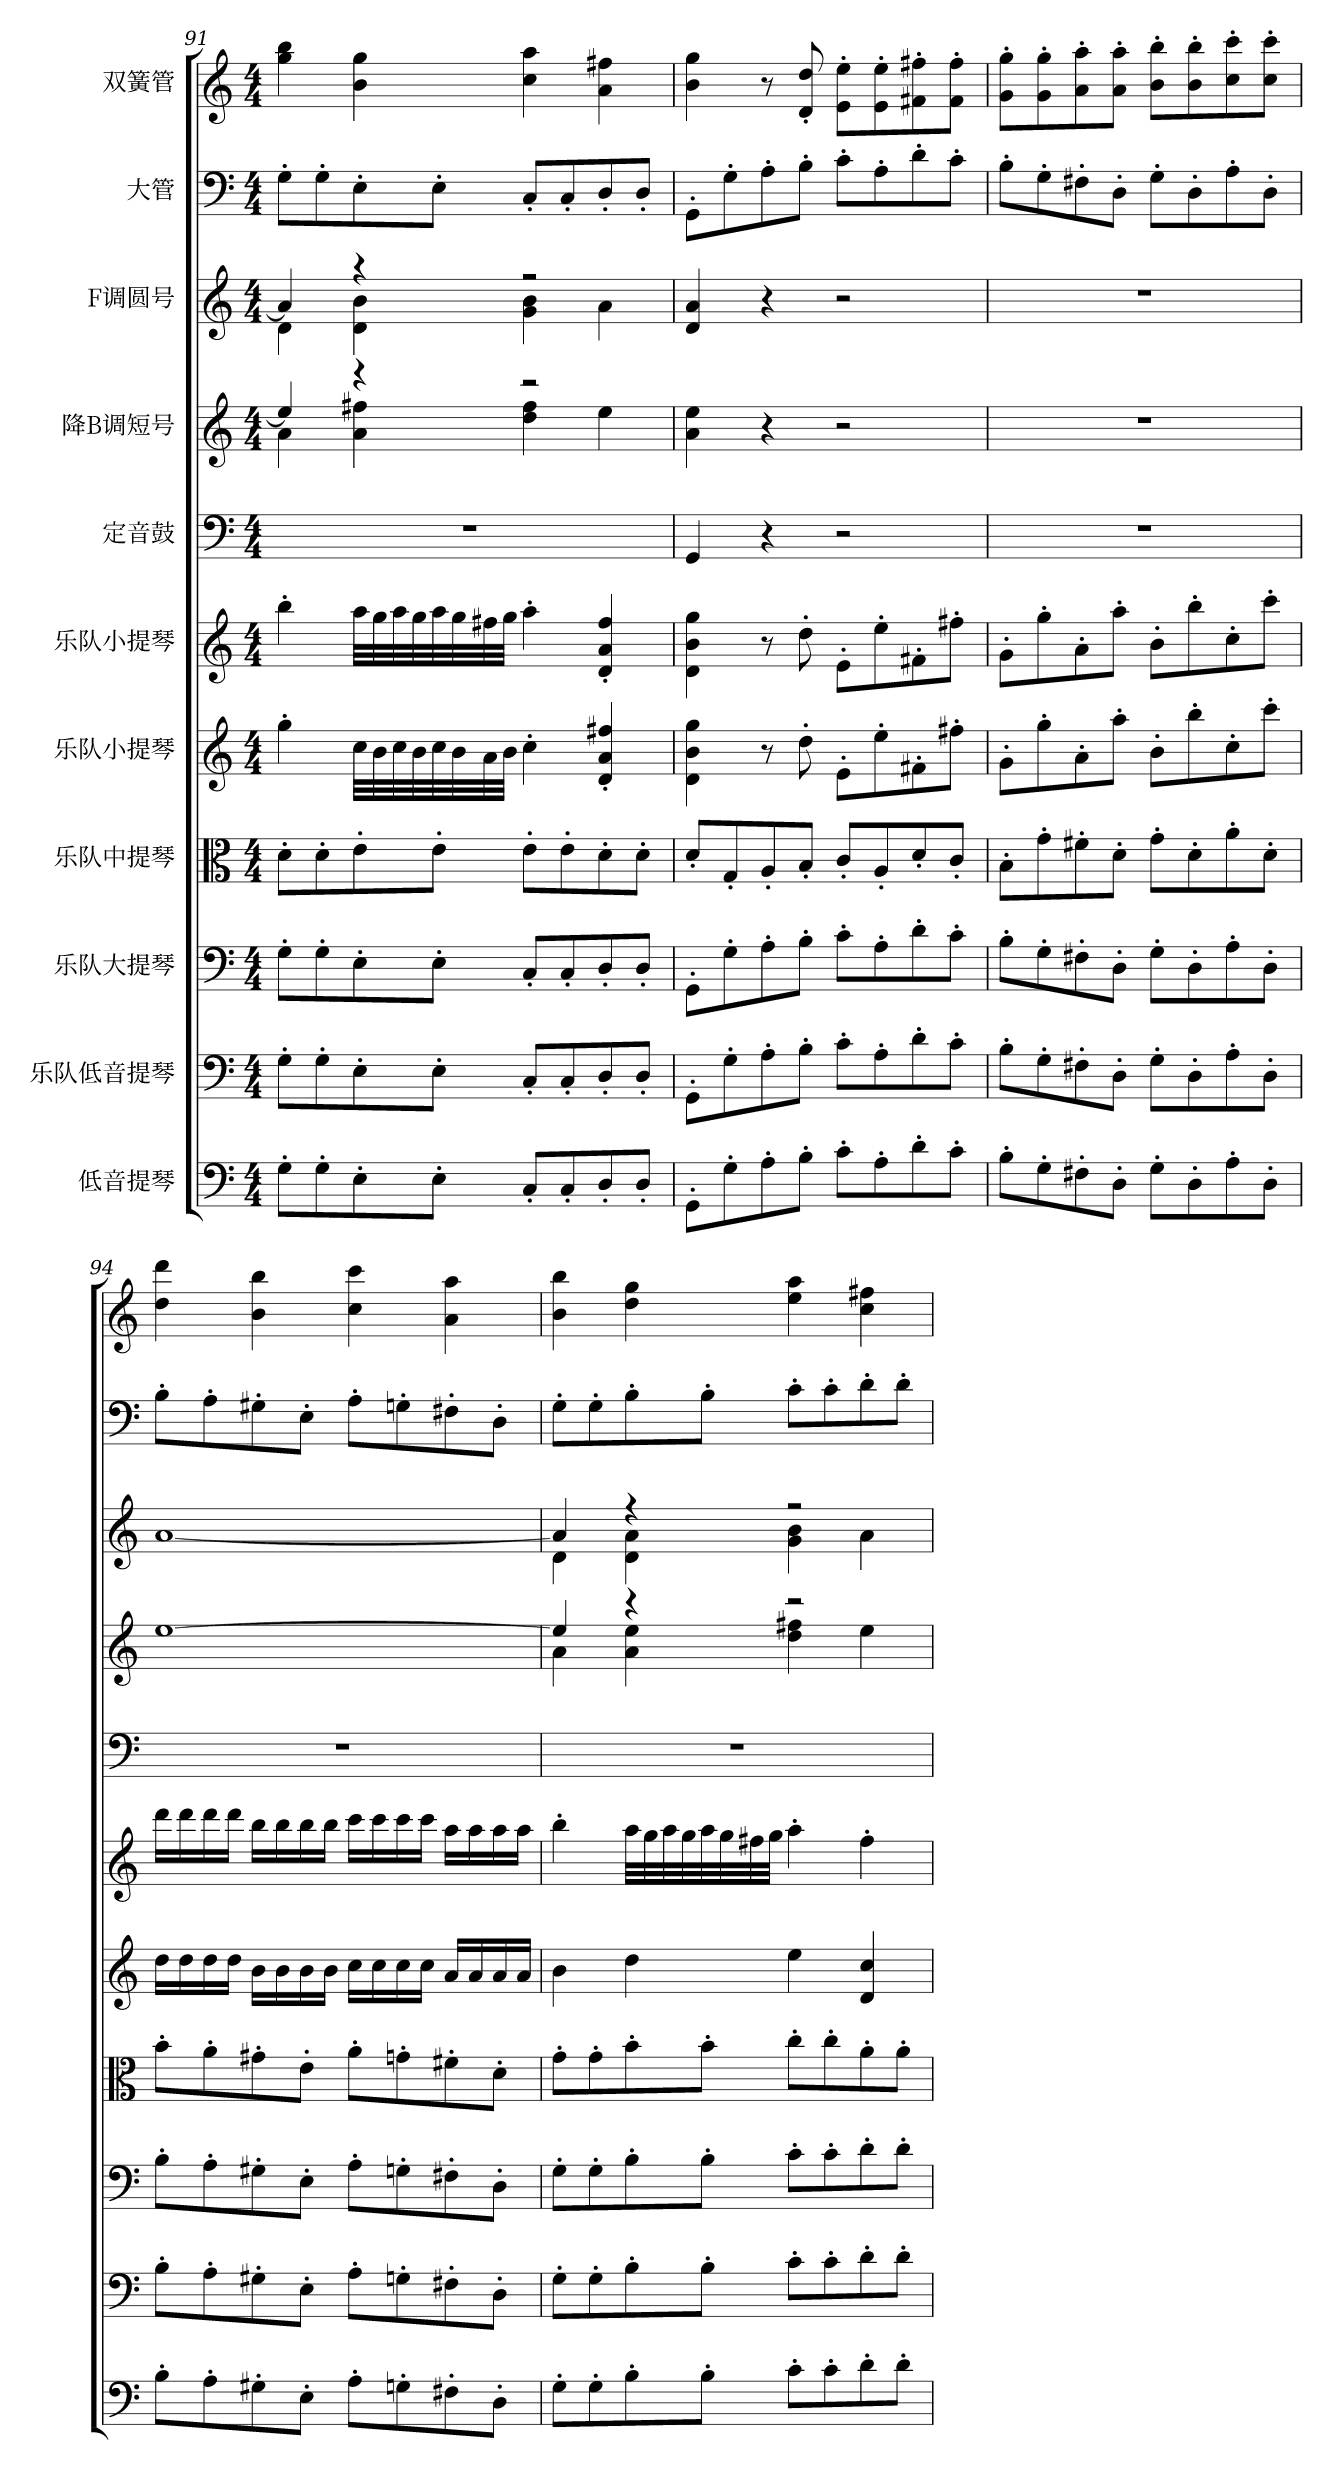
**kern	**kern	**kern	**kern	**kern	**kern	**kern	**kern	**kern	**kern	**kern
*part11	*part10	*part9	*part8	*part7	*part6	*part5	*part4	*part3	*part2	*part1
*staff11	*staff10	*staff9	*staff8	*staff7	*staff6	*staff5	*staff4	*staff3	*staff2	*staff1
*I"低音提琴	*I"乐队低音提琴	*I"乐队大提琴	*I"乐队中提琴	*I"乐队小提琴	*I"乐队小提琴	*I"定音鼓	*I"降B调短号	*I"F调圆号	*I"大管	*I"双簧管
*clefF4	*clefF4	*clefF4	*clefC3	*clefG2	*clefG2	*clefF4	*clefG2	*clefG2	*clefF4	*clefG2
*ITrd7c12	*ITrd7c12	*	*	*	*	*	*ITrd1c2	*ITrd4c7	*	*
*k[]	*k[]	*k[]	*k[]	*k[]	*k[]	*k[]	*k[b-e-]	*k[b-]	*k[]	*k[]
*M4/4	*M4/4	*M4/4	*M4/4	*M4/4	*M4/4	*M4/4	*M4/4	*M4/4	*M4/4	*M4/4
=91	=91	=91	=91	=91	=91	=91	=91	=91	=91	=91
*	*	*	*	*	*	*	*^	*^	*	*
8GG'\L	8GG'\L	8G'\L	8d'\L	4gg'\	4bb'\	1r	4dd/]	4g\	4d/]	4G\	8G'\L	4gg\ 4bb\
8GG'\	8GG'\	8G'\	8d'\	.	.	.	.	.	.	.	8G'\	.
8EE'\	8EE'\	8E'\	8e'\	32cc\LLL	32aa\LLL	.	4r	4g\ 4een\	4r	4G\ 4e\	8E'\	4b\ 4gg\
.	.	.	.	32b\	32gg\	.	.	.	.	.	.	.
.	.	.	.	32cc\	32aa\	.	.	.	.	.	.	.
.	.	.	.	32b\	32gg\	.	.	.	.	.	.	.
8EE'\J	8EE'\J	8E'\J	8e'\J	32cc\	32aa\	.	.	.	.	.	8E'\J	.
.	.	.	.	32b\	32gg\	.	.	.	.	.	.	.
.	.	.	.	32a\	32ff#X\	.	.	.	.	.	.	.
.	.	.	.	32b\JJJ	32gg\JJJ	.	.	.	.	.	.	.
8CC'/L	8CC'/L	8C'/L	8e'\L	4cc'\	4aa'\	.	2r	4cc\ 4ee\	2r	4c\ 4e\	8C'/L	4cc\ 4aa\
8CC'/	8CC'/	8C'/	8e'\	.	.	.	.	.	.	.	8C'/	.
8DD'/	8DD'/	8D'/	8d'\	4d/' 4a/' 4ff#X/'	4d/' 4a/' 4ff#/'	.	.	4dd\	.	4d\	8D'/	4a\ 4ff#X\
8DD'/J	8DD'/J	8D'/J	8d'\J	.	.	.	.	.	.	.	8D'/J	.
*	*	*	*	*	*	*	*v	*v	*	*	*	*
*	*	*	*	*	*	*	*	*v	*v	*	*
=92	=92	=92	=92	=92	=92	=92	=92	=92	=92	=92
8GGG'\L	8GGG'\L	8GG'\L	8d'/L	4d\ 4b\ 4gg\	4d\ 4b\ 4gg\	4GG/	4g\ 4dd\	4G/ 4d/	8GG'\L	4b\ 4gg\
8GG'\	8GG'\	8G'\	8G'/	.	.	.	.	.	8G'\	.
8AA'\	8AA'\	8A'\	8A'/	8r	8r	4r	4r	4r	8A'\	8r
8BB'\J	8BB'\J	8B'\J	8B'/J	8dd'\	8dd'\	.	.	.	8B'\J	8d/' 8dd/'
8C'\L	8C'\L	8c'\L	8c'/L	8e'\L	8e'\L	2r	2r	2r	8c'\L	8e\' 8ee\'L
8AA'\	8AA'\	8A'\	8A'/	8ee'\	8ee'\	.	.	.	8A'\	8e\' 8ee\'
8D'\	8D'\	8d'\	8d'/	8f#X'\	8f#X'\	.	.	.	8d'\	8f#X\' 8ff#X\'
8C'\J	8C'\J	8c'\J	8c'/J	8ff#X'\J	8ff#X'\J	.	.	.	8c'\J	8f#\' 8ff#\'J
!!LO:PB:g=z
=93	=93	=93	=93	=93	=93	=93	=93	=93	=93	=93
8BB'\L	8BB'\L	8B'\L	8B'\L	8g'\L	8g'\L	1r	1r	1r	8B'\L	8g\' 8gg\'L
8GG'\	8GG'\	8G'\	8g'\	8gg'\	8gg'\	.	.	.	8G'\	8g\' 8gg\'
8FF#X'\	8FF#X'\	8F#X'\	8f#X'\	8a'\	8a'\	.	.	.	8F#X'\	8a\' 8aa\'
8DD'\J	8DD'\J	8D'\J	8d'\J	8aa'\J	8aa'\J	.	.	.	8D'\J	8a\' 8aa\'J
8GG'\L	8GG'\L	8G'\L	8g'\L	8b'\L	8b'\L	.	.	.	8G'\L	8b\' 8bb\'L
8DD'\	8DD'\	8D'\	8d'\	8bb'\	8bb'\	.	.	.	8D'\	8b\' 8bb\'
8AA'\	8AA'\	8A'\	8a'\	8cc'\	8cc'\	.	.	.	8A'\	8cc\' 8ccc\'
8DD'\J	8DD'\J	8D'\J	8d'\J	8ccc'\J	8ccc'\J	.	.	.	8D'\J	8cc\' 8ccc\'J
=94	=94	=94	=94	=94	=94	=94	=94	=94	=94	=94
8BB'\L	8BB'\L	8B'\L	8b'\L	16dd\LL	16ddd\LL	1r	[1dd	[1d	8B'\L	4dd\ 4ddd\
.	.	.	.	16dd\	16ddd\	.	.	.	.	.
8AA'\	8AA'\	8A'\	8a'\	16dd\	16ddd\	.	.	.	8A'\	.
.	.	.	.	16dd\JJ	16ddd\JJ	.	.	.	.	.
8GG#X'\	8GG#X'\	8G#X'\	8g#X'\	16b\LL	16bb\LL	.	.	.	8G#X'\	4b\ 4bb\
.	.	.	.	16b\	16bb\	.	.	.	.	.
8EE'\J	8EE'\J	8E'\J	8e'\J	16b\	16bb\	.	.	.	8E'\J	.
.	.	.	.	16b\JJ	16bb\JJ	.	.	.	.	.
8AA'\L	8AA'\L	8A'\L	8a'\L	16cc\LL	16ccc\LL	.	.	.	8A'\L	4cc\ 4ccc\
.	.	.	.	16cc\	16ccc\	.	.	.	.	.
8GGn'\	8GGn'\	8Gn'\	8gn'\	16cc\	16ccc\	.	.	.	8Gn'\	.
.	.	.	.	16cc\JJ	16ccc\JJ	.	.	.	.	.
8FF#X'\	8FF#X'\	8F#X'\	8f#X'\	16a/LL	16aa\LL	.	.	.	8F#X'\	4a\ 4aa\
.	.	.	.	16a/	16aa\	.	.	.	.	.
8DD'\J	8DD'\J	8D'\J	8d'\J	16a/	16aa\	.	.	.	8D'\J	.
.	.	.	.	16a/JJ	16aa\JJ	.	.	.	.	.
!!LO:PB:g=z
=95	=95	=95	=95	=95	=95	=95	=95	=95	=95	=95
*	*	*	*	*	*	*	*^	*^	*	*
8GG'\L	8GG'\L	8G'\L	8g'\L	4b\	4bb'\	1r	4dd/]	4g\	4d/]	4G\	8G'\L	4b\ 4bb\
8GG'\	8GG'\	8G'\	8g'\	.	.	.	.	.	.	.	8G'\	.
8BB'\	8BB'\	8B'\	8b'\	4dd\	32aa\LLL	.	4r	4g\ 4dd\	4r	4G\ 4d\	8B'\	4dd\ 4gg\
.	.	.	.	.	32gg\	.	.	.	.	.	.	.
.	.	.	.	.	32aa\	.	.	.	.	.	.	.
.	.	.	.	.	32gg\	.	.	.	.	.	.	.
8BB'\J	8BB'\J	8B'\J	8b'\J	.	32aa\	.	.	.	.	.	8B'\J	.
.	.	.	.	.	32gg\	.	.	.	.	.	.	.
.	.	.	.	.	32ff#X\	.	.	.	.	.	.	.
.	.	.	.	.	32gg\JJJ	.	.	.	.	.	.	.
8C'\L	8C'\L	8c'\L	8cc'\L	4ee\	4aa'\	.	2r	4cc\ 4een\	2r	4c\ 4e\	8c'\L	4ee\ 4aa\
8C'\	8C'\	8c'\	8cc'\	.	.	.	.	.	.	.	8c'\	.
8D'\	8D'\	8d'\	8a'\	4d/ 4cc/	4ff#'\	.	.	4dd\	.	4d\	8d'\	4cc\ 4ff#X\
8D'\J	8D'\J	8d'\J	8a'\J	.	.	.	.	.	.	.	8d'\J	.
*	*	*	*	*	*	*	*v	*v	*	*	*	*
*	*	*	*	*	*	*	*	*v	*v	*	*
=	=	=	=	=	=	=	=	=	=	=
*-	*-	*-	*-	*-	*-	*-	*-	*-	*-	*-
